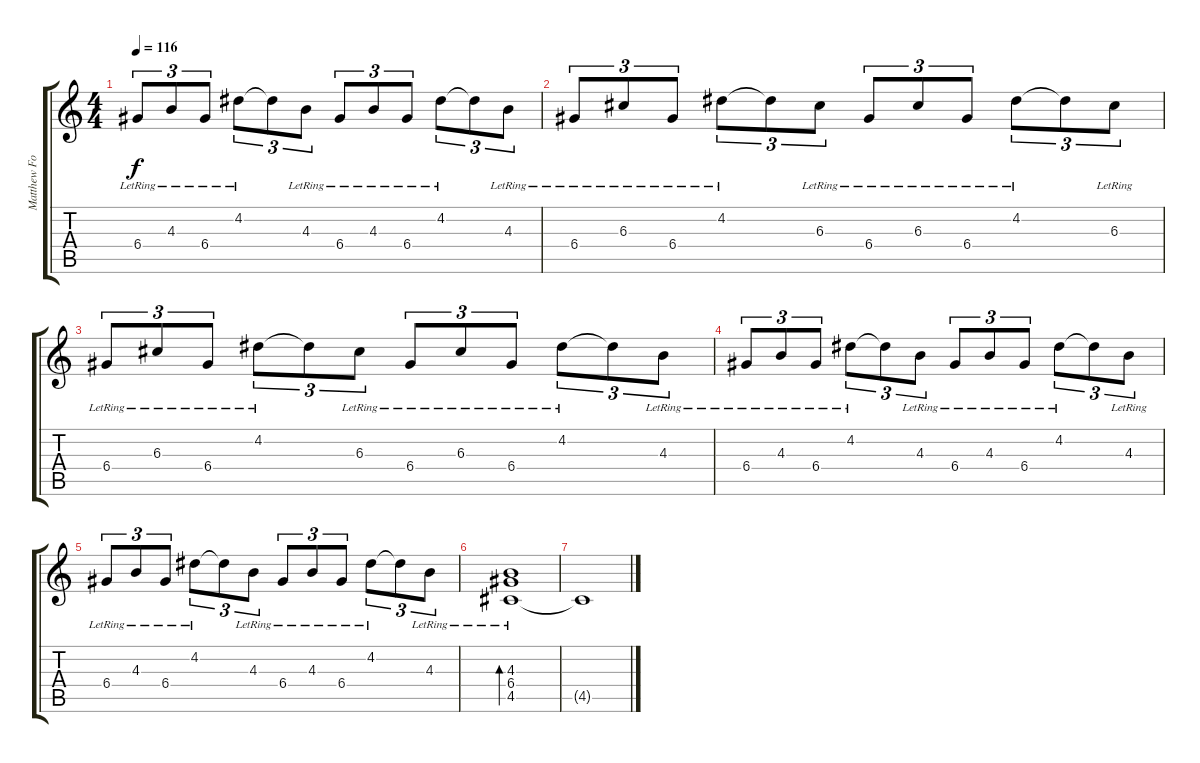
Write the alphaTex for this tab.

\track ("Matthew Followil" "Matthew Fo") {instrument electricguitarclean}
\staff {score tabs}
\tuning (E4 B3 G3 D3 A2 E2) {hide}
\ts (4 4)
\tempo 116
\clef g2
\ks c
6.4{lr}.8{tu (3 2) dy f} 4.3{lr}.8{tu (3 2)} 6.4{lr}.8{tu (3 2)} 4.2{lr}.8{tu (3 2)} 4.2{t}.8{tu (3 2)} 4.3{lr}.8{tu (3 2)} 6.4{lr}.8{tu (3 2)} 4.3{lr}.8{tu (3 2)} 6.4{lr}.8{tu (3 2)} 4.2{lr}.8{tu (3 2)} 4.2{t}.8{tu (3 2)} 4.3{lr}.8{tu (3 2)} |
6.4{lr}.8{tu (3 2)} 6.3{lr}.8{tu (3 2)} 6.4{lr}.8{tu (3 2)} 4.2{lr}.8{tu (3 2)} 4.2{t}.8{tu (3 2)} 6.3{lr}.8{tu (3 2)} 6.4{lr}.8{tu (3 2)} 6.3{lr}.8{tu (3 2)} 6.4{lr}.8{tu (3 2)} 4.2{lr}.8{tu (3 2)} 4.2{t}.8{tu (3 2)} 6.3{lr}.8{tu (3 2)} |
6.4{lr}.8{tu (3 2)} 6.3{lr}.8{tu (3 2)} 6.4{lr}.8{tu (3 2)} 4.2{lr}.8{tu (3 2)} 4.2{t}.8{tu (3 2)} 6.3{lr}.8{tu (3 2)} 6.4{lr}.8{tu (3 2)} 6.3{lr}.8{tu (3 2)} 6.4{lr}.8{tu (3 2)} 4.2{lr}.8{tu (3 2)} 4.2{t}.8{tu (3 2)} 4.3{lr}.8{tu (3 2)} |
6.4{lr}.8{tu (3 2) instrument electricguitarclean} 4.3{lr}.8{tu (3 2)} 6.4{lr}.8{tu (3 2)} 4.2{lr}.8{tu (3 2)} 4.2{t}.8{tu (3 2)} 4.3{lr}.8{tu (3 2)} 6.4{lr}.8{tu (3 2)} 4.3{lr}.8{tu (3 2)} 6.4{lr}.8{tu (3 2)} 4.2{lr}.8{tu (3 2)} 4.2{t}.8{tu (3 2)} 4.3{lr}.8{tu (3 2)} |
6.4{lr}.8{tu (3 2)} 4.3{lr}.8{tu (3 2)} 6.4{lr}.8{tu (3 2)} 4.2{lr}.8{tu (3 2)} 4.2{t}.8{tu (3 2)} 4.3{lr}.8{tu (3 2)} 6.4{lr}.8{tu (3 2)} 4.3{lr}.8{tu (3 2)} 6.4{lr}.8{tu (3 2)} 4.2{lr}.8{tu (3 2)} 4.2{t}.8{tu (3 2)} 4.3{lr}.8{tu (3 2)} |
(4.3 6.4{lr} 4.5).1{bd 480} |
4.5{t}.1
